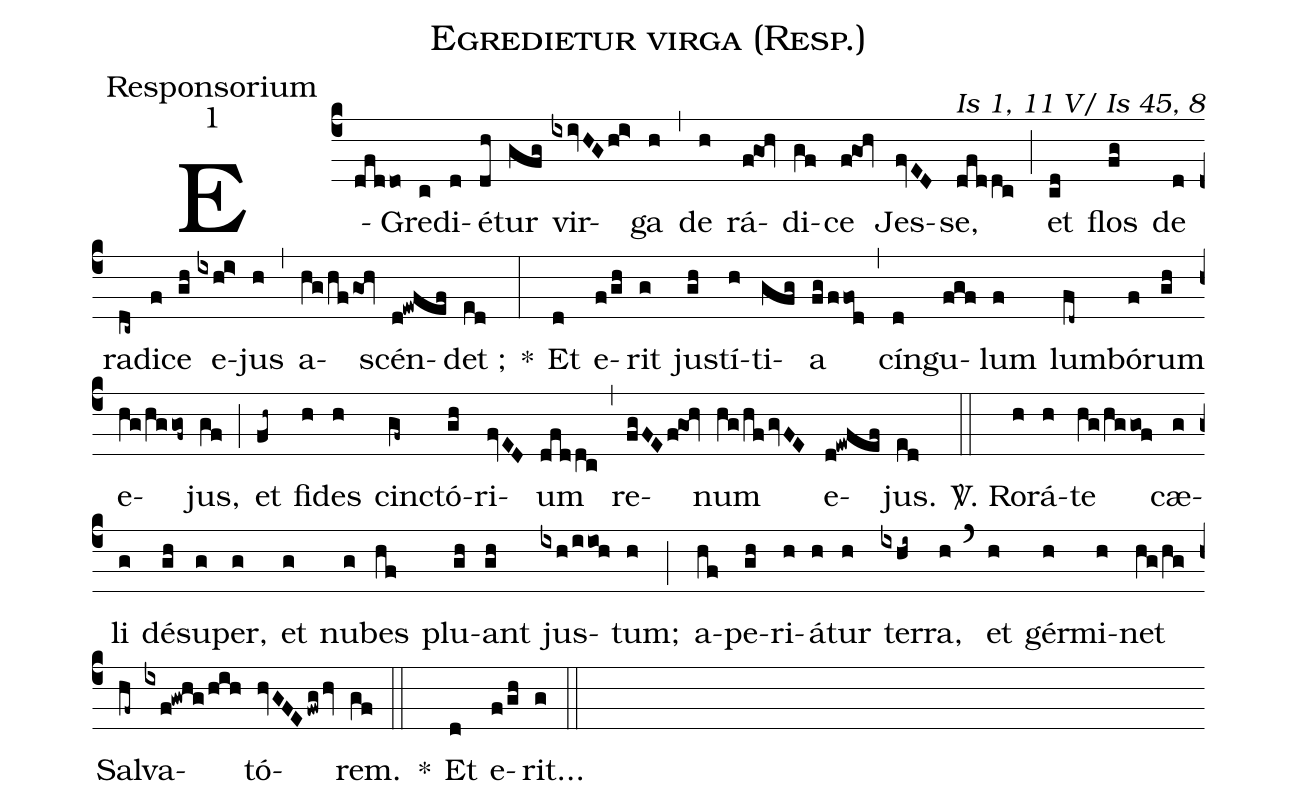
name:Egredietur virga (Resp.);
office-part:Responsorium;
mode:1;
commentary:Is 1, 11 V/ Is 45, 8;
%%
(c4)E(dfddo)Gre(c)di(d)é(dh)tur(gfg) vir(ixivHGhi>)ga(h) (,) de(h) rá(f!goh)di(gf)ce(f!goh) Jes(fvED)se,(dfddc) (;) et(cd) flos(fg) de(d) ra(dc~)di(f)ce(gh) e(ixhi>)jus(h) (,) a(hg/hfgoh)scén(d!ewfef)det ;(ed) *(:) Et(d) e(f/gh)rit(g) jus(gh)tí(h)ti(gfg)a(fg/ffod) (,) cín(d)gu(fgf)lum(f) lum(fd~)bó(f)rum(gh) e(hg/hggof~)jus,(gf) (;) et(fh~) fi(h)des(h) cinc(gf~)tó(gh)ri(fvED)um(dfddc) (,) re(fgFEf!goh)num(hg/hfgvFE) e(d!ewfef)jus.(ed) (::)

<sp>V/</sp>. Ro(h)rá(h)te(hg/hggof) cæ(g)li(g) dé(gh)su(g)per,(g) et(g) nu(g)bes(hf) plu(gh)ant(gh) jus(ixh/iioh)tum;(h) (;) a(hf)pe(gh)ri(h)á(h)tur(h) ter(ixhi~)ra,(h) (`) et(h) gér(h)mi(h)net(hg/hg) Sal(hf~)va(ixf!gwhg/hih)tó(hvGFE/fwg/hv)rem.(gf) (::)
*() Et(d) e(f/gh)rit...(g) (::)
